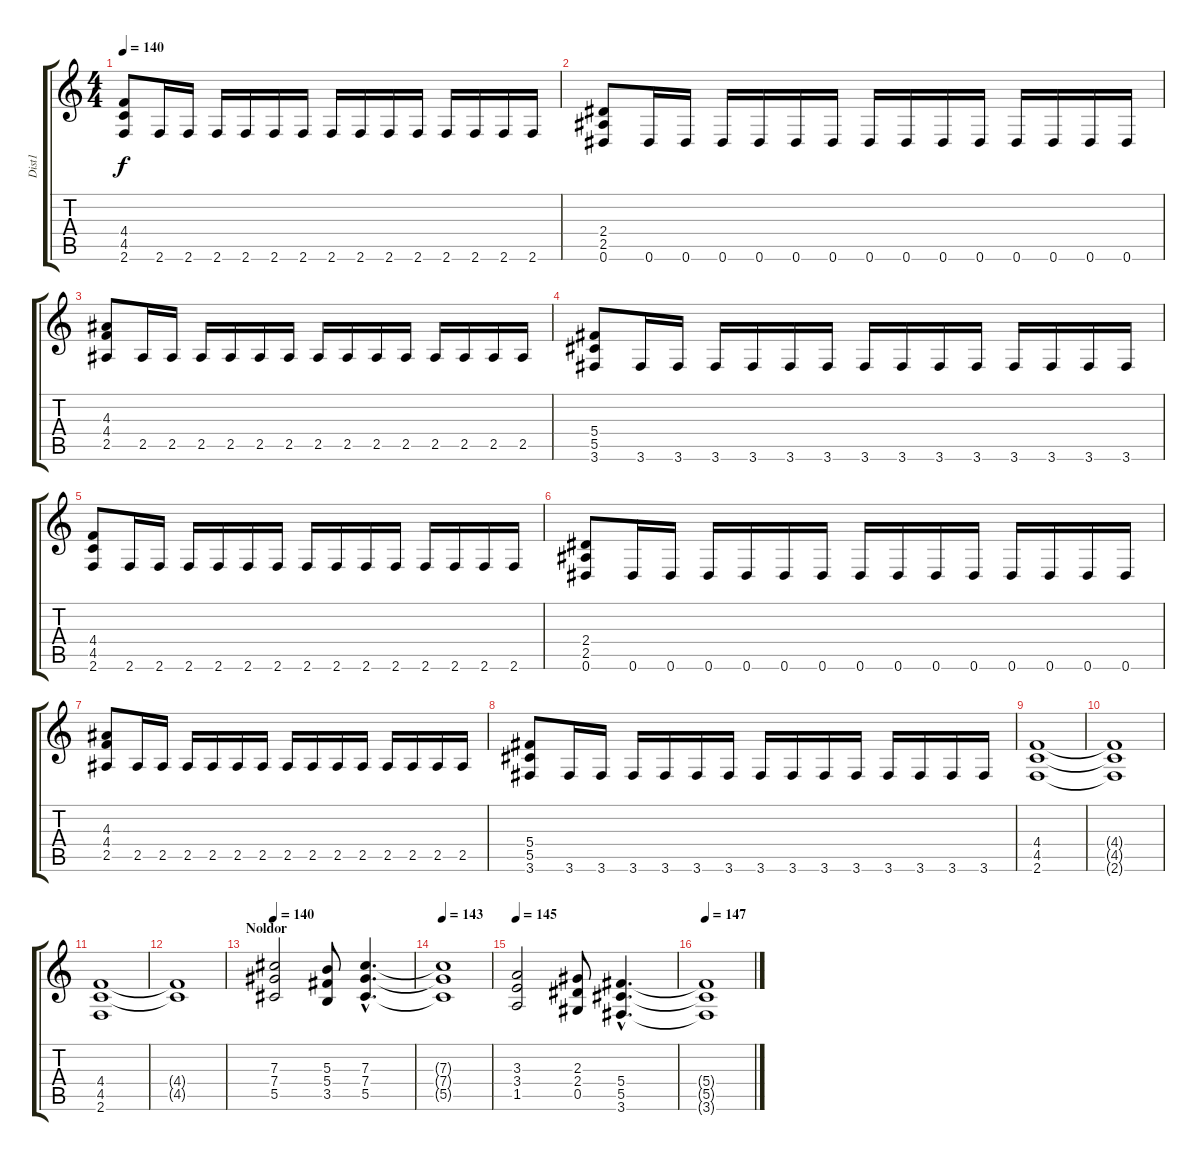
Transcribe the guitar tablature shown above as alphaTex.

\track ("Dist1" "Dist1") {instrument distortionguitar}
\staff {score tabs}
\tuning (Eb4 Bb3 Gb3 Db3 Ab2 Eb2) {hide}
\ts (4 4)
\tempo 140
\clef g2
\ks c
(4.4 4.5 2.6).8{dy f volume 14} 2.6.16 2.6.16 2.6.16 2.6.16 2.6.16 2.6.16 2.6.16 2.6.16 2.6.16 2.6.16 2.6.16 2.6.16 2.6.16 2.6.16 |
(2.4 2.5 0.6).8 0.6.16 0.6.16 0.6.16 0.6.16 0.6.16 0.6.16 0.6.16 0.6.16 0.6.16 0.6.16 0.6.16 0.6.16 0.6.16 0.6.16 |
(4.3 4.4 2.5).8 2.5.16 2.5.16 2.5.16 2.5.16 2.5.16 2.5.16 2.5.16 2.5.16 2.5.16 2.5.16 2.5.16 2.5.16 2.5.16 2.5.16 |
(5.4 5.5 3.6).8 3.6.16 3.6.16 3.6.16 3.6.16 3.6.16 3.6.16 3.6.16 3.6.16 3.6.16 3.6.16 3.6.16 3.6.16 3.6.16 3.6.16 |
(4.4 4.5 2.6).8 2.6.16 2.6.16 2.6.16 2.6.16 2.6.16 2.6.16 2.6.16 2.6.16 2.6.16 2.6.16 2.6.16 2.6.16 2.6.16 2.6.16 |
(2.4 2.5 0.6).8 0.6.16 0.6.16 0.6.16 0.6.16 0.6.16 0.6.16 0.6.16 0.6.16 0.6.16 0.6.16 0.6.16 0.6.16 0.6.16 0.6.16 |
(4.3 4.4 2.5).8 2.5.16 2.5.16 2.5.16 2.5.16 2.5.16 2.5.16 2.5.16 2.5.16 2.5.16 2.5.16 2.5.16 2.5.16 2.5.16 2.5.16 |
(5.4 5.5 3.6).8 3.6.16 3.6.16 3.6.16 3.6.16 3.6.16 3.6.16 3.6.16 3.6.16 3.6.16 3.6.16 3.6.16 3.6.16 3.6.16 3.6.16 |
(4.4 4.5 2.6).1 |
(4.4{t} 4.5{t} 2.6{t}).1 |
(4.4 4.5 2.6).1 |
(4.4{t} 4.5{t}).1 |
\section ("" "Noldor")
\tempo 140
(7.3 7.4 5.5).2{volume 10 instrument distortionguitar} (5.3 5.4 3.5).8 (7.3{hac} 7.4{hac} 5.5{hac}).4{d} |
\tempo 143
(7.3{t} 7.4{t} 5.5{t}).1 |
\tempo 145
(3.3 3.4 1.5).2 (2.3 2.4 0.5).8 (5.4{hac} 5.5{hac} 3.6{hac}).4{d} |
\tempo 147
(5.4{t} 5.5{t} 3.6{t}).1
